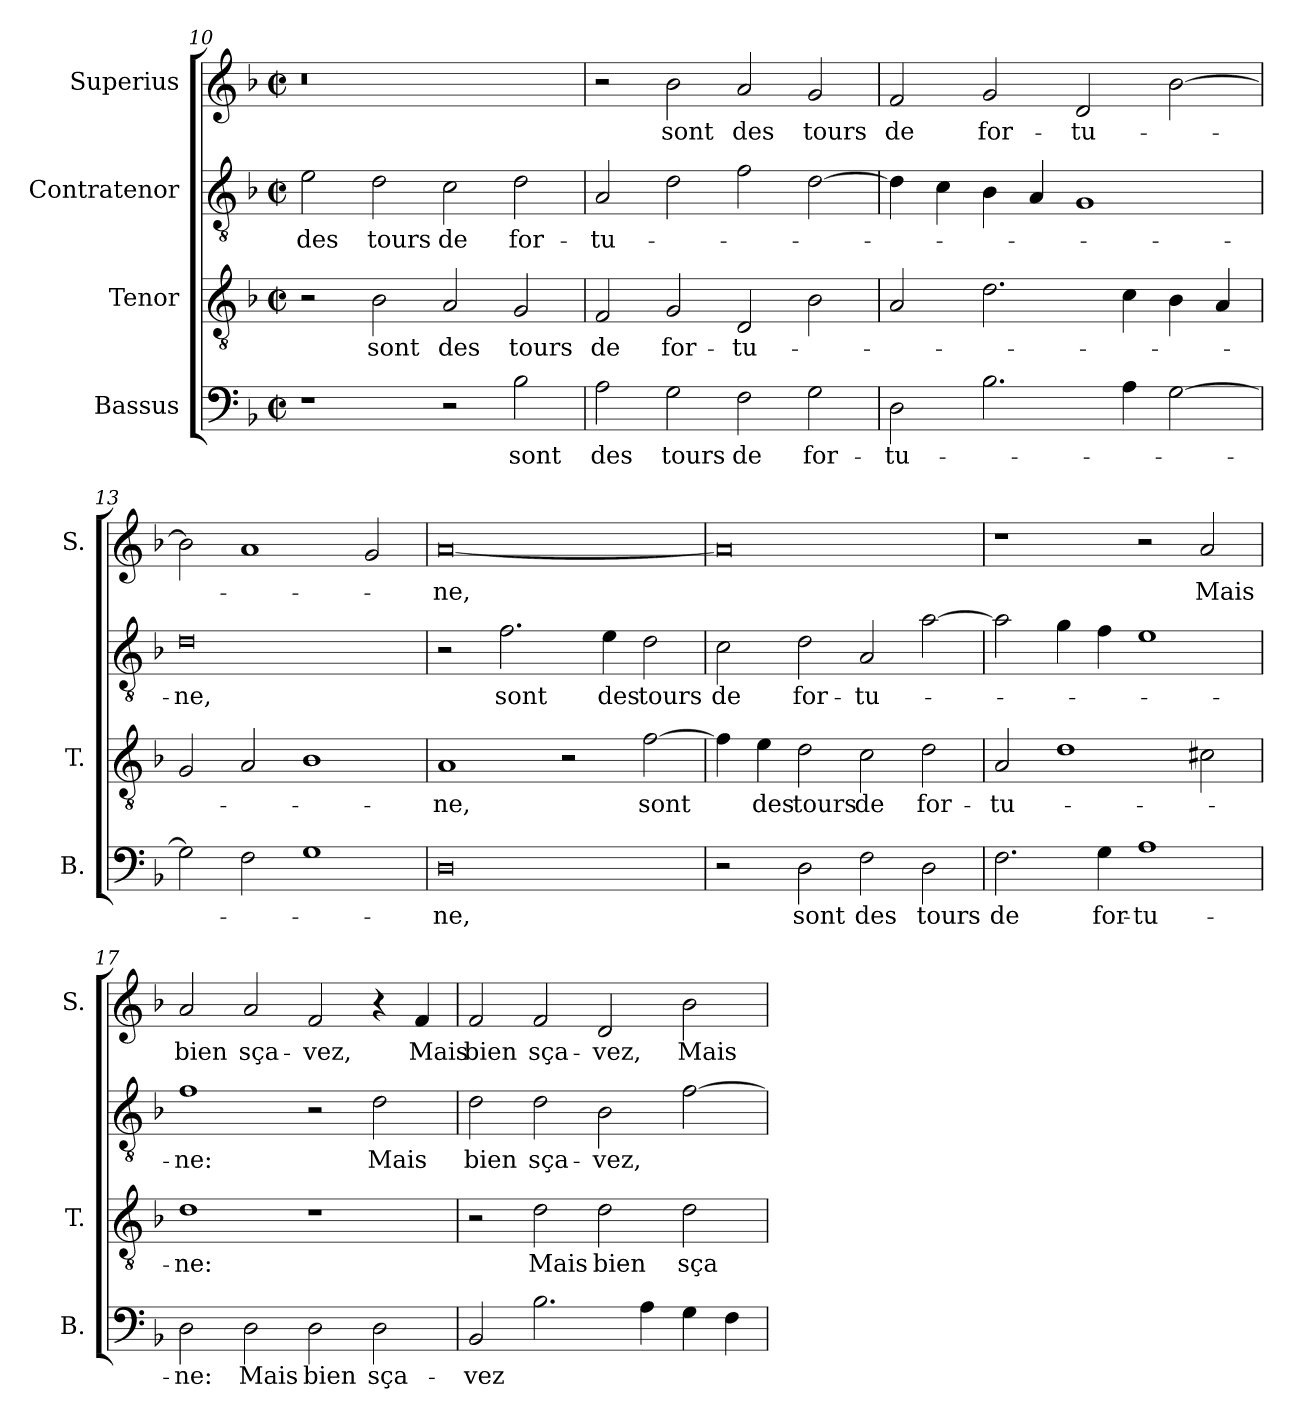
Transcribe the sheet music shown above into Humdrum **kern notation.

**kern	**text	**kern	**text	**kern	**text	**kern	**text
*part4	*part4	*part3	*part3	*part2	*part2	*part1	*part1
*staff4	*staff4	*staff3	*staff3	*staff2	*staff2	*staff1	*staff1
*I"Bassus	*	*I"Tenor	*	*I"Contratenor	*	*I"Superius	*
*I'B.	*	*I'T.	*	*	*	*I'S.	*
*clefF4	*	*clefGv2	*	*clefGv2	*	*clefG2	*
*k[b-]	*	*k[b-]	*	*k[b-]	*	*k[b-]	*
*F:	*	*F:	*	*F:	*	*F:	*
*M2/2	*	*M2/2	*	*M2/2	*	*M2/2	*
*met(c|)	*	*met(c|)	*	*met(c|)	*	*met(c|)	*
=10	=10	=10	=10	=10	=10	=10	=10
1r	.	2r	.	2e\	des	0r	.
.	.	2B-\	sont	2d\	tours	.	.
2r	.	2A/	des	2c\	de	.	.
2B-\	sont	2G/	tours	2d\	for-	.	.
=11	=11	=11	=11	=11	=11	=11	=11
2A\	des	2F/	de	2A/	-tu-	2r	.
2G\	tours	2G/	for-	2d\	.	2b-\	sont
2F\	de	2D/	-tu-	2f\	.	2a/	des
2G\	for-	2B-\	.	[2d\	.	2g/	tours
=12	=12	=12	=12	=12	=12	=12	=12
2D\	-tu-	2A/	.	4d\]	.	2f/	de
.	.	.	.	4c\	.	.	.
2.B-\	.	2.d\	.	4B-\	.	2g/	for-
.	.	.	.	4A/	.	.	.
.	.	.	.	1G/	.	2d/	-tu-
4A\	.	4c\	.	.	.	.	.
[2G\	.	4B-\	.	.	.	[2b-\	.
.	.	4A/	.	.	.	.	.
!!LO:LB:g=z
=13	=13	=13	=13	=13	=13	=13	=13
2G\]	.	2G/	.	0d\	-ne,	2b-\]	.
2F\	.	2A/	.	.	.	1a/	.
1G\	.	1B-\	.	.	.	.	.
.	.	.	.	.	.	2g/	.
=14	=14	=14	=14	=14	=14	=14	=14
0D\	-ne,	1A/	-ne,	2r	.	[0a/	-ne,
.	.	.	.	2.f\	sont	.	.
.	.	2r	.	.	.	.	.
.	.	.	.	4e\	des	.	.
.	.	[2f\	sont	2d\	tours	.	.
=15	=15	=15	=15	=15	=15	=15	=15
2r	.	4f\]	.	2c\	de	0a/]	.
.	.	4e\	des	.	.	.	.
2D\	sont	2d\	tours	2d\	for-	.	.
2F\	des	2c\	de	2A/	-tu-	.	.
2D\	tours	2d\	for-	[2a\	.	.	.
=16	=16	=16	=16	=16	=16	=16	=16
2.F\	de	2A/	-tu-	2a\]	.	1r	.
.	.	1d\	.	4g\	.	.	.
4G\	for-	.	.	4f\	.	.	.
1A\	-tu-	.	.	1e\	.	2r	.
.	.	2c#X\	.	.	.	2a/	Mais
=17	=17	=17	=17	=17	=17	=17	=17
2D\	-ne:	1d\	-ne:	1f\	-ne:	2a/	bien
2D\	Mais	.	.	.	.	2a/	sça-
2D\	bien	1r	.	2r	.	2f/	-vez,
2D\	sça-	.	.	2d\	Mais	4r	.
.	.	.	.	.	.	4f/	Mais
=18	=18	=18	=18	=18	=18	=18	=18
2BB-/	-vez	2r	.	2d\	bien	2f/	bien
2.B-\	.	2d\	Mais	2d\	sça-	2f/	sça-
.	.	2d\	bien	2B-\	-vez,	2d/	-vez,
4A\	.	.	.	.	.	.	.
4G\	.	2d\	sça-	[2f\	.	2b-\	Mais
4F\	.	.	.	.	.	.	.
=	=	=	=	=	=	=	=
*-	*-	*-	*-	*-	*-	*-	*-
